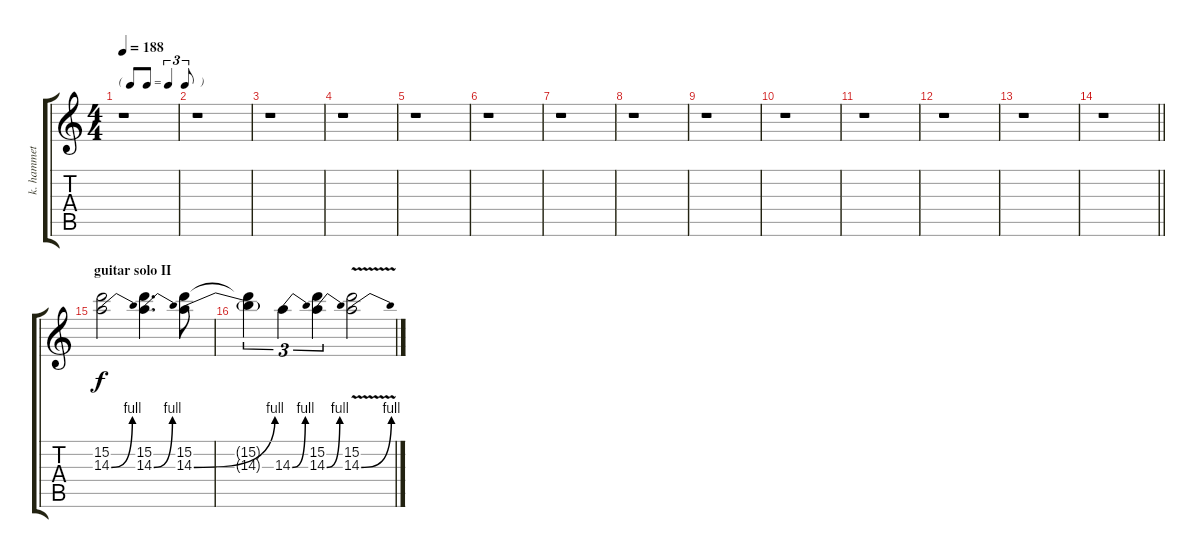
\track ("k. hammet - lead guitar" "k. hammet ") {instrument distortionguitar}
\staff {score tabs}
\tuning (E4 B3 G3 D3 A2 E2) {hide}
\ts (4 4)
\tf triplet8th
\tempo 188
\clef g2
\ks c
r.1{dy f} |
r.1 |
r.1 |
r.1 |
r.1 |
r.1 |
r.1 |
r.1 |
r.1 |
r.1 |
r.1 |
r.1 |
r.1 |
\barLineRight lightlight
r.1 |
\section ("" "guitar solo II")
(15.2 14.3{be (bend 0 0 60 4)}).2 (15.2 14.3{be (bend 0 0 60 4)}).4{d} (15.2 14.3{be (bend 0 0 60 4)}).8 |
(15.2{t} 14.3{t}).4{tu (3 2)} 14.3{be (bend 0 0 60 4)}.4{tu (3 2)} (15.2 14.3{be (bend 0 0 60 4)}).4{tu (3 2)} (15.2 14.3{be (bend 0 0 60 4) v}).2
